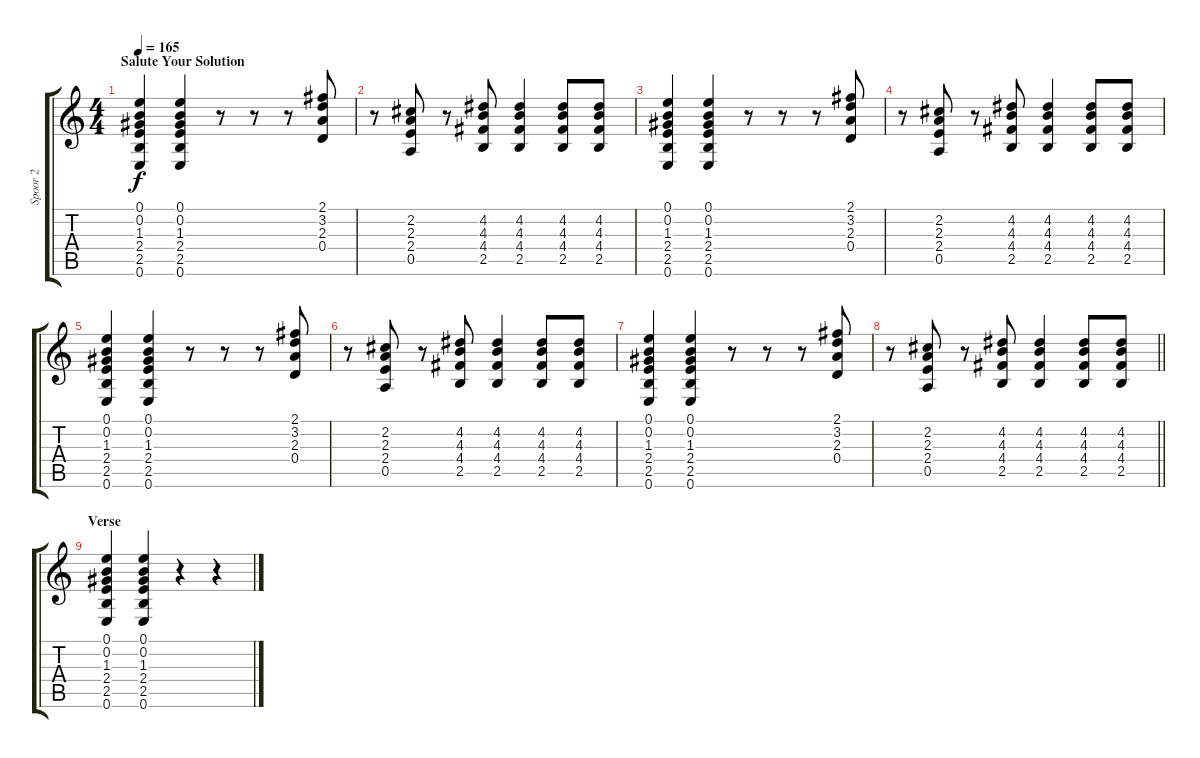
\track ("Spoor 2" "Spoor 2") {instrument overdrivenguitar}
\staff {score tabs}
\tuning (E4 B3 G3 D3 A2 E2) {hide}
\ts (4 4)
\section ("" "Salute Your Solution")
\tempo 165
\clef g2
\ks c
(0.1 0.2 1.3 2.4 2.5 0.6).4{dy f} (0.1 0.2 1.3 2.4 2.5 0.6).4 r.8 r.8 r.8 (2.1 3.2 2.3 0.4).8 |
r.8 (2.2 2.3 2.4 0.5).8 r.8 (4.2 4.3 4.4 2.5).8 (4.2 4.3 4.4 2.5).4 (4.2 4.3 4.4 2.5).8 (4.2 4.3 4.4 2.5).8 |
(0.1 0.2 1.3 2.4 2.5 0.6).4 (0.1 0.2 1.3 2.4 2.5 0.6).4 r.8 r.8 r.8 (2.1 3.2 2.3 0.4).8 |
r.8 (2.2 2.3 2.4 0.5).8 r.8 (4.2 4.3 4.4 2.5).8 (4.2 4.3 4.4 2.5).4 (4.2 4.3 4.4 2.5).8 (4.2 4.3 4.4 2.5).8 |
(0.1 0.2 1.3 2.4 2.5 0.6).4 (0.1 0.2 1.3 2.4 2.5 0.6).4 r.8 r.8 r.8 (2.1 3.2 2.3 0.4).8 |
r.8 (2.2 2.3 2.4 0.5).8 r.8 (4.2 4.3 4.4 2.5).8 (4.2 4.3 4.4 2.5).4 (4.2 4.3 4.4 2.5).8 (4.2 4.3 4.4 2.5).8 |
(0.1 0.2 1.3 2.4 2.5 0.6).4 (0.1 0.2 1.3 2.4 2.5 0.6).4 r.8 r.8 r.8 (2.1 3.2 2.3 0.4).8 |
\barLineRight lightlight
r.8 (2.2 2.3 2.4 0.5).8 r.8 (4.2 4.3 4.4 2.5).8 (4.2 4.3 4.4 2.5).4 (4.2 4.3 4.4 2.5).8 (4.2 4.3 4.4 2.5).8 |
\section ("" "Verse")
(0.1 0.2 1.3 2.4 2.5 0.6).4 (0.1 0.2 1.3 2.4 2.5 0.6).4 r.4 r.4
